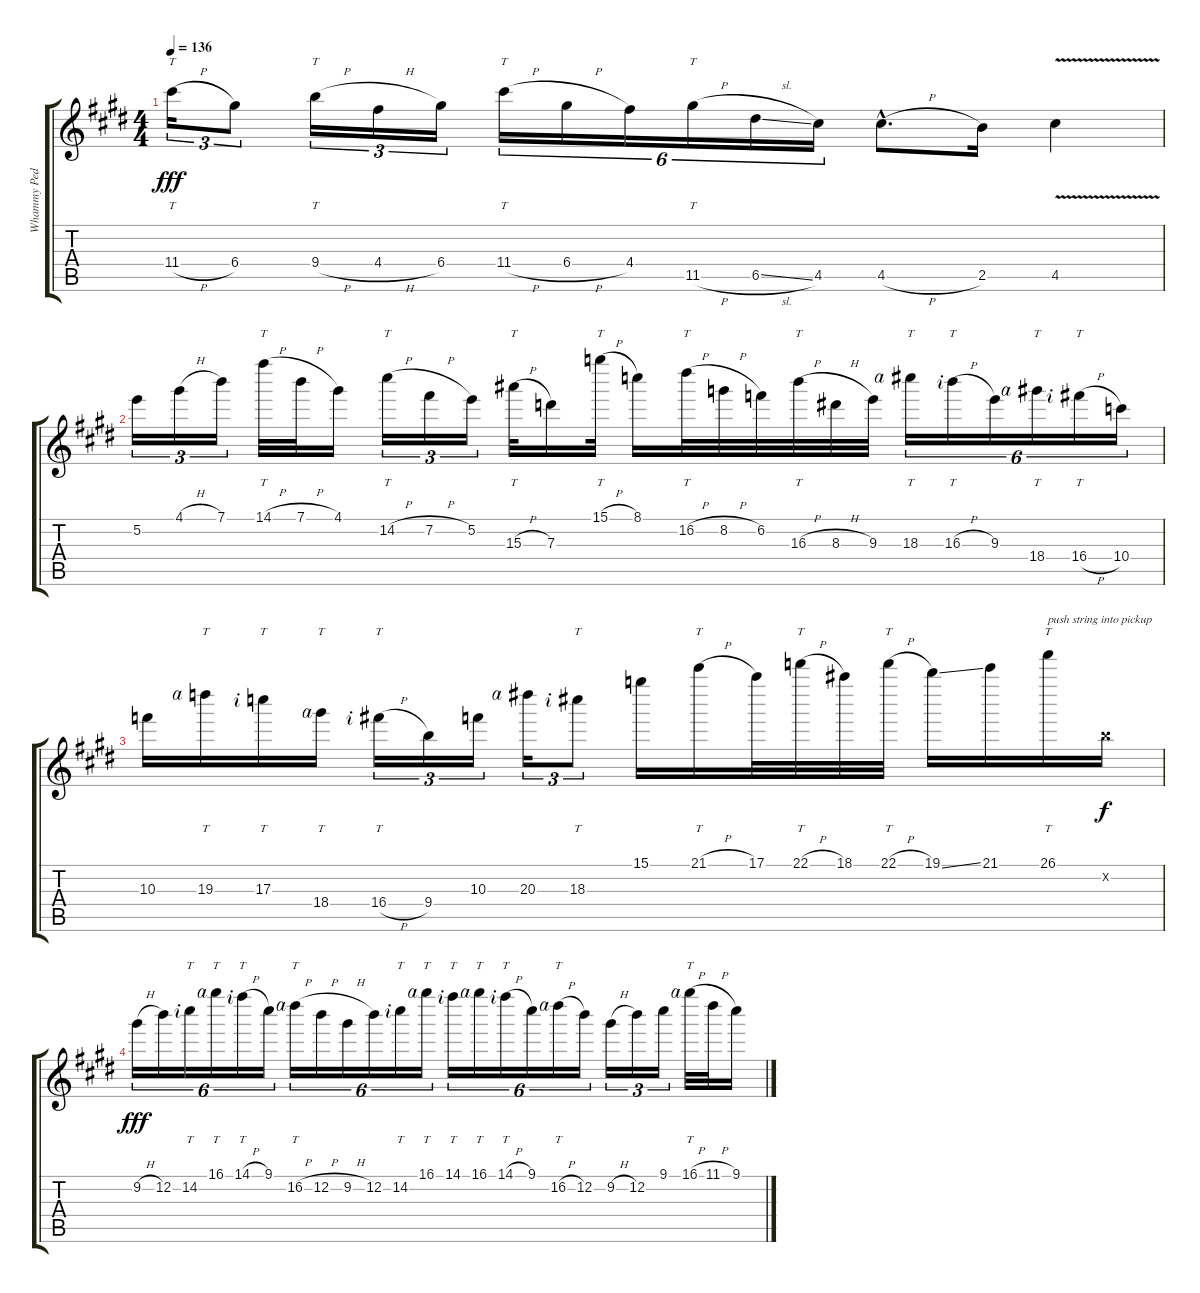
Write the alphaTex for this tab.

\track ("Whammy Pedal +8va" "Whammy Ped") {instrument distortionguitar}
\staff {score tabs}
\tuning (E5 B4 G4 D4 A3 E3) {hide}
\ts (4 4)
\tempo 136
\clef g2
\ks e
11.4{h}.16{tt tu (3 2) dy fff} 6.4.8{tu (3 2)} 9.4{h}.16{tt tu (3 2)} 4.4{h}.16{tu (3 2)} 6.4.16{tu (3 2)} 11.4{h}.16{tt tu (6 4)} 6.4{h}.16{tu (6 4)} 4.4.16{tu (6 4)} 11.5{h}.16{tt tu (6 4)} 6.5{sl}.16{tu (6 4)} 4.5.16{tu (6 4)} 4.5{h hac}.8{d} 2.5.16 4.5{v}.4 |
5.2.16{tu (3 2)} 4.1{h}.16{tu (3 2)} 7.1.16{tu (3 2)} 14.1{h}.32{tt} 7.1{h}.32 4.1.16 14.2{h}.16{tt tu (3 2)} 7.2{h}.16{tu (3 2)} 5.2.16{tu (3 2)} 15.3{h}.32{tt} 7.3.16 15.1{h}.32{tt} 8.1.16 16.2{h}.32{tt} 8.2{h}.32 6.2.32 16.3{h}.32{tt} 8.3{h}.32 9.3.32 18.3{rf 4}.16{tt tu (6 4)} 16.3{h rf 2}.16{tt tu (6 4)} 9.3.16{tu (6 4)} 18.4{rf 4}.16{tt tu (6 4)} 16.4{h rf 2}.16{tt tu (6 4)} 10.4.16{tu (6 4)} |
10.3.16 19.3{rf 4}.16{tt} 17.3{rf 2}.16{tt} 18.4{rf 4}.16{tt} 16.4{h rf 2}.16{tt tu (3 2)} 9.4.16{tu (3 2)} 10.3.16{tu (3 2)} 20.3{rf 4}.16{tu (3 2)} 18.3{rf 2}.8{tt tu (3 2)} 15.1.16 21.1{h}.16{tt} 17.1.32 22.1{h}.32{tt} 18.1.32 22.1{h}.32{tt} 19.1{ss}.16 21.1.16 26.1.16{tt txt "push string into pickup"} 0.2{x}.16{dy f} |
9.2{h}.16{tu (6 4) dy fff} 12.2.16{tu (6 4)} 14.2{rf 2}.16{tt tu (6 4)} 16.1{rf 4}.16{tt tu (6 4)} 14.1{h rf 2}.16{tt tu (6 4)} 9.1.16{tu (6 4)} 16.2{h rf 4}.16{tt tu (6 4)} 12.2{h}.16{tu (6 4)} 9.2{h}.16{tu (6 4)} 12.2.16{tu (6 4)} 14.2{rf 2}.16{tt tu (6 4)} 16.1{rf 4}.16{tt tu (6 4)} 14.1{rf 2}.16{tt tu (6 4)} 16.1{rf 4}.16{tt tu (6 4)} 14.1{h rf 2}.16{tt tu (6 4)} 9.1.16{tu (6 4)} 16.2{h rf 4}.16{tt tu (6 4)} 12.2.16{tu (6 4)} 9.2{h}.16{tu (3 2)} 12.2.16{tu (3 2)} 9.1.16{tu (3 2)} 16.1{h rf 4}.32{tt} 11.1{h}.32 9.1.16
